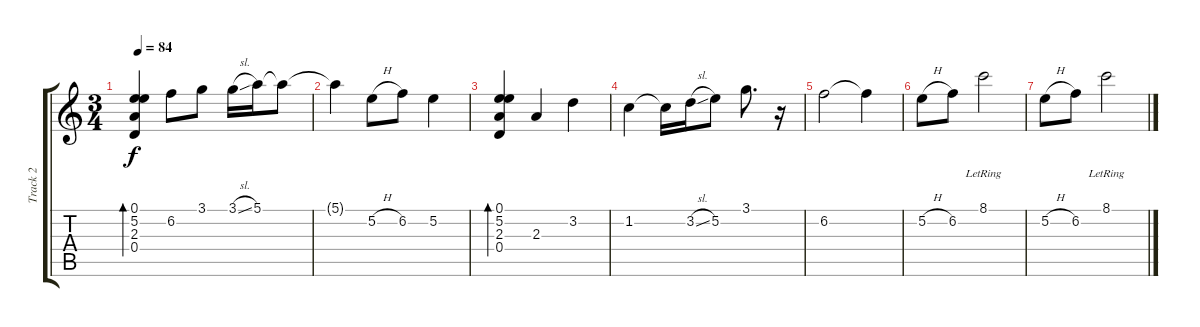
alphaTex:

\track ("Track 2" "Track 2") {instrument acousticguitarnylon}
\staff {score tabs}
\tuning (E4 B3 G3 D3 A2 E2) {hide}
\ts (3 4)
\tempo 84
\clef g2
\ks c
(0.1 5.2 2.3 0.4).4{bd 120 dy f} 6.2.8 3.1.8 3.1{sl}.16 5.1.16 5.1{t}.8 |
5.1{t}.4 5.2{h}.8 6.2.8 5.2.4 |
(0.1 5.2 2.3 0.4).4{bd 120} 2.3.4 3.2.4 |
1.2.4 1.2{t}.16 3.2{sl}.16 5.2.8 3.1.8{d} r.16 |
6.2.2 6.2{t}.4 |
5.2{h}.8 6.2.8 8.1{lr}.2 |
5.2{h}.8 6.2.8 8.1{lr}.2
